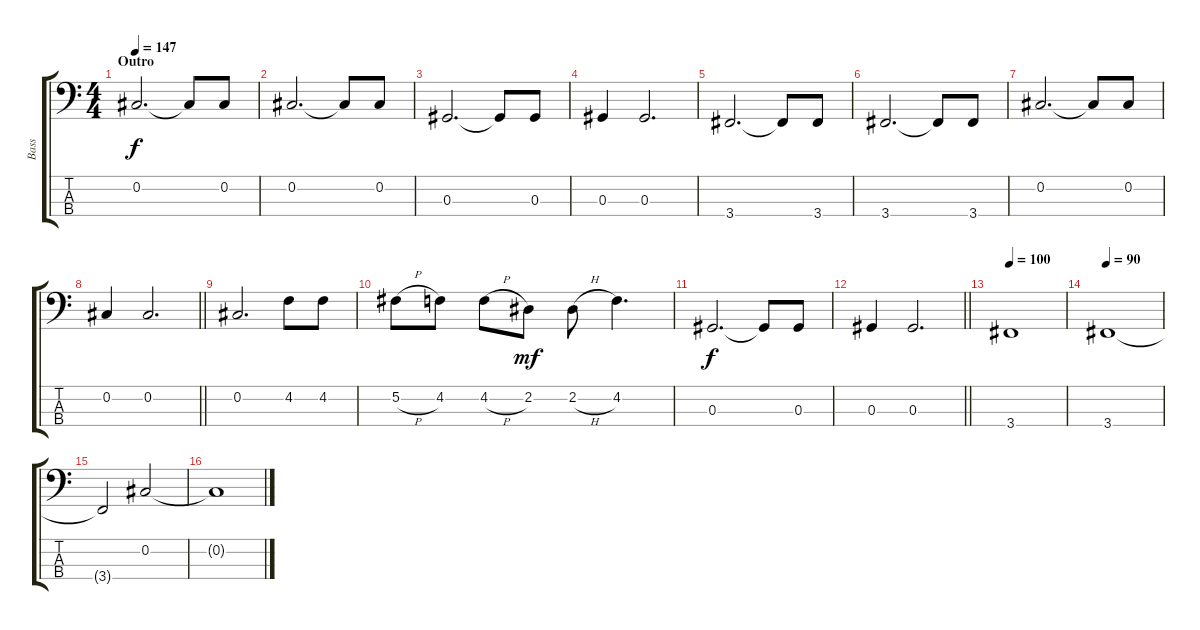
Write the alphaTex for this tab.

\track ("Bass" "Bass") {instrument electricbassfinger}
\staff {score tabs}
\tuning (Gb2 Db2 Ab1 Eb1) {hide}
\ts (4 4)
\section ("" "Outro")
\tempo 147
\clef f4
\ks c
0.2.2{d dy f} 0.2{t}.8 0.2.8 |
0.2.2{d} 0.2{t}.8 0.2.8 |
0.3.2{d} 0.3{t}.8 0.3.8 |
0.3.4 0.3.2{d} |
3.4.2{d} 3.4{t}.8 3.4.8 |
3.4.2{d} 3.4{t}.8 3.4.8 |
0.2.2{d} 0.2{t}.8 0.2.8 |
\barLineRight lightlight
0.2.4 0.2.2{d} |
0.2.2{d} 4.2.8 4.2.8 |
5.2{h}.8 4.2.8 4.2{h}.8 2.2.8{dy mf} 2.2{h}.8 4.2.4{d} |
0.3.2{d dy f} 0.3{t}.8 0.3.8 |
\barLineRight lightlight
0.3.4 0.3.2{d} |
\tempo 100
3.4.1 |
\tempo 90
3.4.1 |
3.4{t}.2 0.2.2 |
0.2{t}.1
